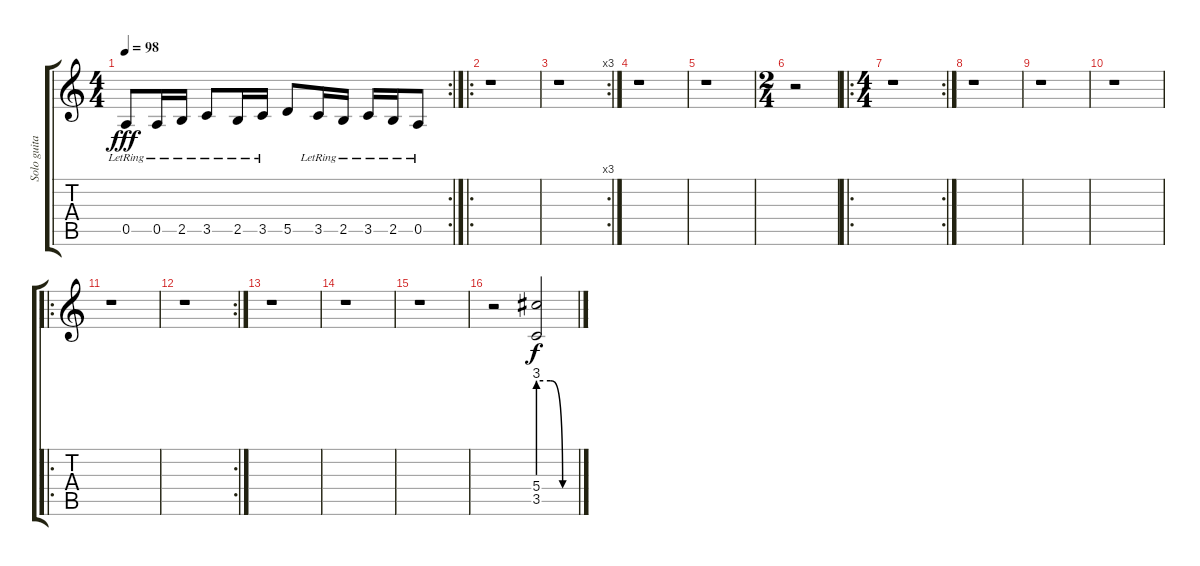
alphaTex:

\track ("Solo guitar" "Solo guita") {instrument overdrivenguitar}
\staff {score tabs}
\tuning (E4 B3 G3 D3 A2 E2) {hide}
\rc 2
\ts (4 4)
\tempo 98
\clef g2
\ks c
0.5{lr}.8{dy fff} 0.5{lr}.16 2.5{lr}.16 3.5{lr}.8 2.5{lr}.16 3.5{lr}.16 5.5.8 3.5{lr}.16 2.5{lr}.16 3.5{lr}.16 2.5{lr}.16 0.5{lr}.8 |
\ro
r.1 |
\rc 3
r.1 |
r.1 |
r.1 |
\ts (2 4)
r.2 |
\ro
\rc 2
\ts (4 4)
r.1 |
r.1 |
r.1 |
r.1 |
\ro
r.1 |
\rc 2
r.1 |
r.1 |
r.1 |
r.1 |
r.2 (5.4{be (custom 0 12 20 12 40 0 60 0)} 3.5).2{dy f}
